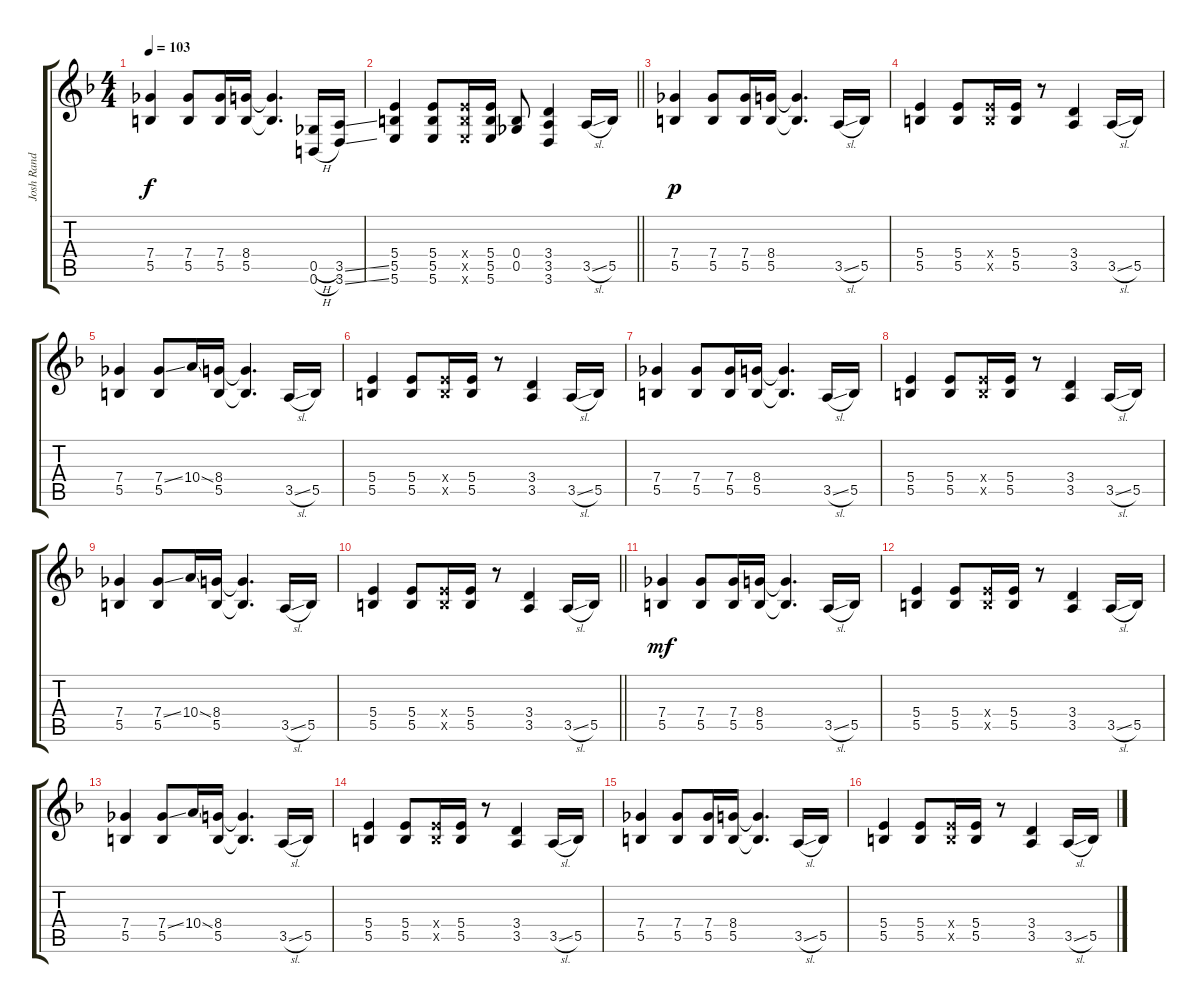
\track ("Josh Rand 1" "Josh Rand ") {instrument distortionguitar}
\staff {score tabs}
\tuning (Db4 Ab3 E3 B2 Gb2 B1) {hide}
\ts (4 4)
\tempo 103
\clef g2
\ks f
(7.4 5.5).4{dy f} (7.4 5.5).8 (7.4 5.5).16 (8.4 5.5).16 (8.4{t} 5.5{t}).4{d} (0.5{h} 0.6{h}).16 (3.5{ss} 3.6{ss}).16 |
\barLineRight lightlight
(5.4 5.5 5.6).4 (5.4 5.5 5.6).8 (5.4{x} 5.5{x} 5.6{x}).16 (5.4 5.5 5.6).16 (0.4 0.5).8 (3.4 3.5 3.6).4 3.5{sl}.16 5.5.16 |
(7.4 5.5).4{dy p} (7.4 5.5).8 (7.4 5.5).16 (8.4 5.5).16 (8.4{t} 5.5{t}).4{d} 3.5{sl}.16 5.5.16 |
(5.4 5.5).4 (5.4 5.5).8 (5.4{x} 5.5{x}).16 (5.4 5.5).16 r.8 (3.4 3.5).4 3.5{sl}.16 5.5.16 |
(7.4 5.5).4 (7.4{ss} 5.5).8 10.4{ss}.16 (8.4 5.5).16 (8.4{t} 5.5{t}).4{d} 3.5{sl}.16 5.5.16 |
(5.4 5.5).4 (5.4 5.5).8 (5.4{x} 5.5{x}).16 (5.4 5.5).16 r.8 (3.4 3.5).4 3.5{sl}.16 5.5.16 |
(7.4 5.5).4 (7.4 5.5).8 (7.4 5.5).16 (8.4 5.5).16 (8.4{t} 5.5{t}).4{d} 3.5{sl}.16 5.5.16 |
(5.4 5.5).4 (5.4 5.5).8 (5.4{x} 5.5{x}).16 (5.4 5.5).16 r.8 (3.4 3.5).4 3.5{sl}.16 5.5.16 |
(7.4 5.5).4 (7.4{ss} 5.5).8 10.4{ss}.16 (8.4 5.5).16 (8.4{t} 5.5{t}).4{d} 3.5{sl}.16 5.5.16 |
\barLineRight lightlight
(5.4 5.5).4 (5.4 5.5).8 (5.4{x} 5.5{x}).16 (5.4 5.5).16 r.8 (3.4 3.5).4 3.5{sl}.16 5.5.16 |
(7.4 5.5).4{dy mf} (7.4 5.5).8 (7.4 5.5).16 (8.4 5.5).16 (8.4{t} 5.5{t}).4{d} 3.5{sl}.16 5.5.16 |
(5.4 5.5).4 (5.4 5.5).8 (5.4{x} 5.5{x}).16 (5.4 5.5).16 r.8 (3.4 3.5).4 3.5{sl}.16 5.5.16 |
(7.4 5.5).4 (7.4{ss} 5.5).8 10.4{ss}.16 (8.4 5.5).16 (8.4{t} 5.5{t}).4{d} 3.5{sl}.16 5.5.16 |
(5.4 5.5).4 (5.4 5.5).8 (5.4{x} 5.5{x}).16 (5.4 5.5).16 r.8 (3.4 3.5).4 3.5{sl}.16 5.5.16 |
(7.4 5.5).4 (7.4 5.5).8 (7.4 5.5).16 (8.4 5.5).16 (8.4{t} 5.5{t}).4{d} 3.5{sl}.16 5.5.16 |
(5.4 5.5).4 (5.4 5.5).8 (5.4{x} 5.5{x}).16 (5.4 5.5).16 r.8 (3.4 3.5).4 3.5{sl}.16 5.5.16
